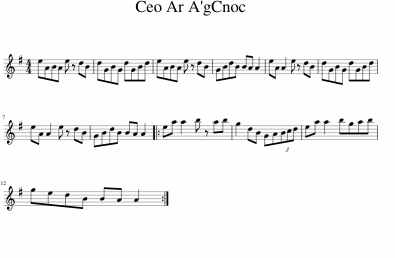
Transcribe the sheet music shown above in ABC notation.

X:1
L:1/8
M:4/4
I:linebreak $
K:G
V:1 treble
V:1
 eABA e z dB | dGBG dGBd | eABA e z dB | GBdB BA A2 | eA A2 e z dB | %5
 dGBG dGBd |$ eA A2 e z dB | GBdB BA A2 |: ea a2 b z ab | g2 dB GA(3Bcd | %10
 ea a2 bgab |$ gedB BA A2 :| %12
